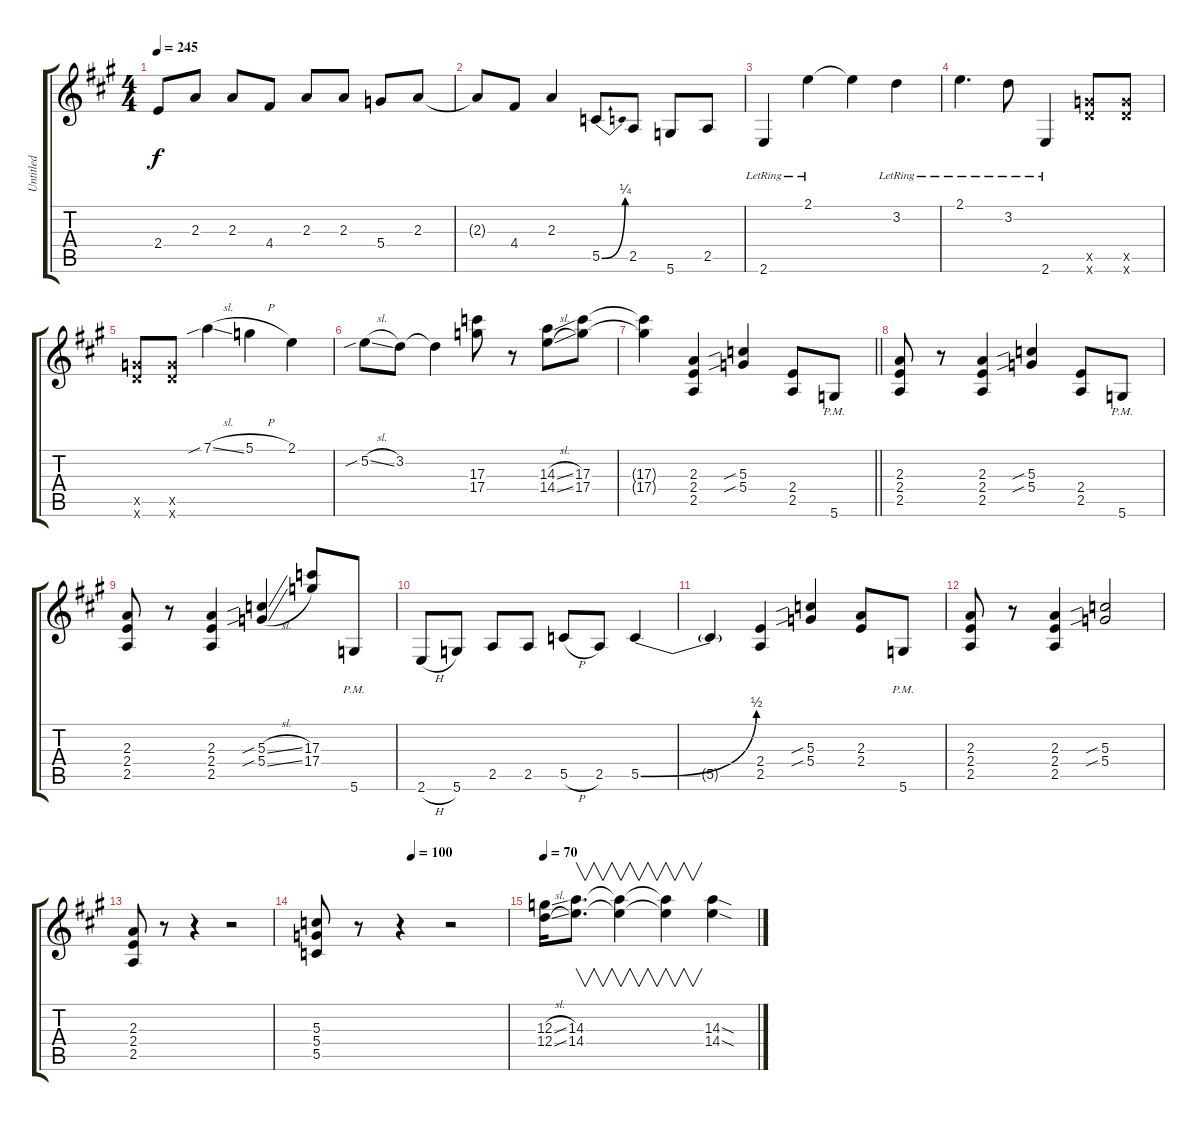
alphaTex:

\track ("Untitled" "Untitled") {instrument acousticguitarsteel}
\staff {score tabs}
\tuning (D4 B3 G3 D3 G2 D2) {hide}
\ts (4 4)
\tempo 245
\clef g2
\ks a
2.4.8{dy f} 2.3.8 2.3.8 4.4.8 2.3.8 2.3.8 5.4.8 2.3.8 |
2.3{t}.8 4.4.8 2.3.4 5.5{be (bend 0 0 60 1)}.8 2.5.8 5.6.8 2.5.8 |
2.6{lr}.4 2.1{lr}.4 2.1{t}.4 3.2{lr}.4 |
2.1{lr}.4{d} 3.2{lr}.8 2.6{lr}.4 (12.5{x} 12.6{x}).8 (12.5{x} 12.6{x}).8 |
(12.5{x} 12.6{x}).8 (12.5{x} 12.6{x}).8 7.1{sib sl}.4 5.1{h}.4 2.1.4 |
5.2{sib sl}.8 3.2.8 3.2{t}.4 (17.3 17.4).8 r.8 (14.3{sl} 14.4{sl}).8 (17.3 17.4).8 |
\barLineRight lightlight
(17.3{t} 17.4{t}).4 (2.3 2.4 2.5).4 (5.3{sib} 5.4{sib}).4 (2.4 2.5).8 5.6{pm}.8 |
(2.3 2.4 2.5).8 r.8 (2.3 2.4 2.5).4 (5.3{sib} 5.4{sib}).4 (2.4 2.5).8 5.6{pm}.8 |
(2.3 2.4 2.5).8 r.8 (2.3 2.4 2.5).4 (5.3{sib sl} 5.4{sib sl}).4 (17.3 17.4).8 5.6{pm}.8 |
2.6{h}.8 5.6.8 2.5.8 2.5.8 5.5{h}.8 2.5.8 5.5{be (bend 0 0 60 2)}.4 |
5.5{t}.4 (2.4 2.5).4 (5.3{sib} 5.4{sib}).4 (2.3 2.4).8 5.6{pm}.8 |
(2.3 2.4 2.5).8 r.8 (2.3 2.4 2.5).4 (5.3{sib} 5.4{sib}).2 |
(2.3 2.4 2.5).8 r.8 r.4 r.2 |
\tempo (100 0.5)
(5.3 5.4 5.5).8 r.8 r.4 r.2 |
\tempo 70
(12.3{sl} 12.4{sl}).16 (14.3 14.4).8{v d} (14.3{t} 14.4{t}).4{v} (14.3{t} 14.4{t}).4{v} (14.3{sod} 14.4{sod}).4
